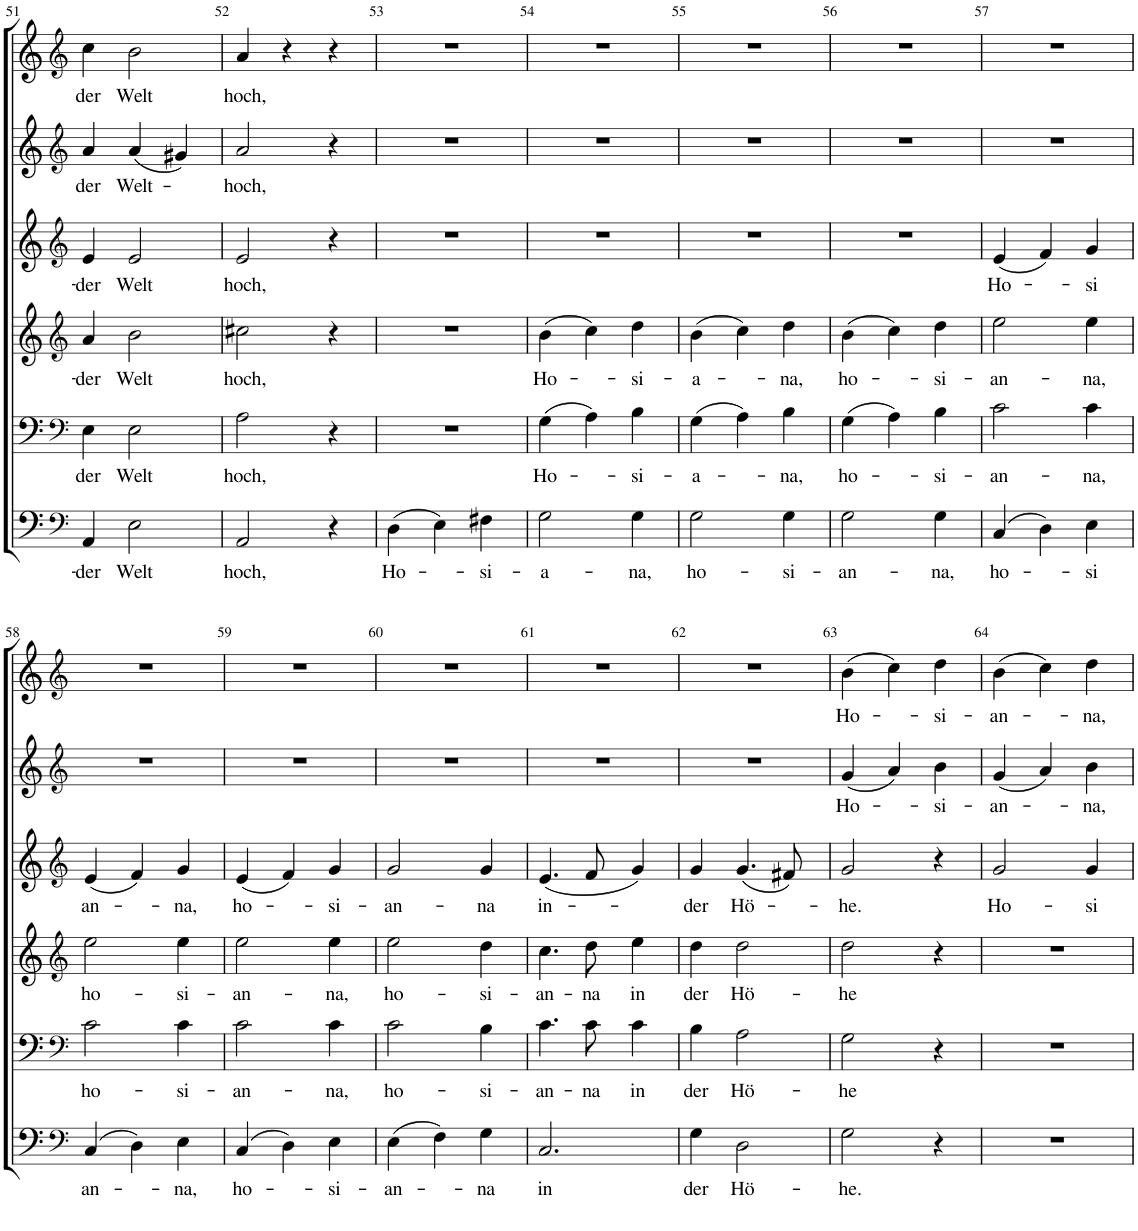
**kern	**text	**kern	**text	**kern	**text	**kern	**text	**kern	**text	**kern	**text
*part6	*part6	*part5	*part5	*part4	*part4	*part3	*part3	*part2	*part2	*part1	*part1
*staff6	*staff6	*staff5	*staff5	*staff4	*staff4	*staff3	*staff3	*staff2	*staff2	*staff1	*staff1
*I"2. Baß	*	*I"1. Baß	*	*I"Tenor	*	*I"Alt	*	*I"2. Sopran	*	*I"1. Sopran	*
!!LO:PB:g=z
*clefF4	*	*clefF4	*	*clefG2	*	*clefG2	*	*clefG2	*	*clefG2	*
*k[]	*	*k[]	*	*k[]	*	*k[]	*	*k[]	*	*k[]	*
*M3/4	*	*M3/4	*	*M3/4	*	*M3/4	*	*M3/4	*	*M3/4	*
=51	=51	=51	=51	=51	=51	=51	=51	=51	=51	=51	=51
!	!LO:LY:b	!	!LO:LY:b	!	!LO:LY:b	!	!LO:LY:b	!	!LO:LY:b	!	!LO:LY:b
4AA/	der	4E\	der	4a/	der	4e/	der	4a/	der	4cc\	der
!	!LO:LY:b	!	!LO:LY:b	!	!LO:LY:b	!	!LO:LY:b	!	!LO:LY:b	!	!LO:LY:b
2E\	Welt	2E\	Welt	2b\	Welt	2e/	Welt	(4a/	Welt-	2b\	Welt
.	.	.	.	.	.	.	.	4g#X/)	.	.	.
=52	=52	=52	=52	=52	=52	=52	=52	=52	=52	=52	=52
!	!LO:LY:b	!	!LO:LY:b	!	!LO:LY:b	!	!LO:LY:b	!	!LO:LY:b	!	!LO:LY:b
2AA/	hoch,	2A\	hoch,	2cc#X\	hoch,	2e/	hoch,	2a/	hoch,	4a/	hoch,
.	.	.	.	.	.	.	.	.	.	4r	.
4r	.	4r	.	4r	.	4r	.	4r	.	4r	.
=53	=53	=53	=53	=53	=53	=53	=53	=53	=53	=53	=53
!	!LO:LY:b	!	!	!	!	!	!	!	!	!	!
(4D\	Ho-	2.r	.	2.r	.	2.r	.	2.r	.	2.r	.
4E\)	.	.	.	.	.	.	.	.	.	.	.
!	!LO:LY:b	!	!	!	!	!	!	!	!	!	!
4F#X\	si-	.	.	.	.	.	.	.	.	.	.
=54	=54	=54	=54	=54	=54	=54	=54	=54	=54	=54	=54
!	!LO:LY:b	!	!LO:LY:b	!	!LO:LY:b	!	!	!	!	!	!
2G\	a-	(4G\	Ho-	(4b\	Ho-	2.r	.	2.r	.	2.r	.
.	.	4A\)	.	4cc\)	.	.	.	.	.	.	.
!	!LO:LY:b	!	!LO:LY:b	!	!LO:LY:b	!	!	!	!	!	!
4G\	na,	4B\	si-	4dd\	si-	.	.	.	.	.	.
=55	=55	=55	=55	=55	=55	=55	=55	=55	=55	=55	=55
!	!LO:LY:b	!	!LO:LY:b	!	!LO:LY:b	!	!	!	!	!	!
2G\	ho-	(4G\	a-	(4b\	a-	2.r	.	2.r	.	2.r	.
.	.	4A\)	.	4cc\)	.	.	.	.	.	.	.
!	!LO:LY:b	!	!LO:LY:b	!	!LO:LY:b	!	!	!	!	!	!
4G\	si-	4B\	na,	4dd\	na,	.	.	.	.	.	.
=56	=56	=56	=56	=56	=56	=56	=56	=56	=56	=56	=56
!	!LO:LY:b	!	!LO:LY:b	!	!LO:LY:b	!	!	!	!	!	!
2G\	an-	(4G\	ho-	(4b\	ho-	2.r	.	2.r	.	2.r	.
.	.	4A\)	.	4cc\)	.	.	.	.	.	.	.
!	!LO:LY:b	!	!LO:LY:b	!	!LO:LY:b	!	!	!	!	!	!
4G\	na,	4B\	si-	4dd\	si-	.	.	.	.	.	.
=57	=57	=57	=57	=57	=57	=57	=57	=57	=57	=57	=57
!	!LO:LY:b	!	!LO:LY:b	!	!LO:LY:b	!	!LO:LY:b	!	!	!	!
(4C/	ho-	2c\	an-	2ee\	an-	(4e/	Ho-	2.r	.	2.r	.
4D\)	.	.	.	.	.	4f/)	.	.	.	.	.
!	!LO:LY:b	!	!LO:LY:b	!	!LO:LY:b	!	!LO:LY:b	!	!	!	!
4E\	si	4c\	na,	4ee\	na,	4g/	si	.	.	.	.
!!LO:LB:g=z
=58	=58	=58	=58	=58	=58	=58	=58	=58	=58	=58	=58
*clefF4	*	*clefF4	*	*clefG2	*	*clefG2	*	*clefG2	*	*clefG2	*
!	!LO:LY:b	!	!LO:LY:b	!	!LO:LY:b	!	!LO:LY:b	!	!	!	!
(4C/	an-	2c\	ho-	2ee\	ho-	(4e/	an-	2.r	.	2.r	.
4D\)	.	.	.	.	.	4f/)	.	.	.	.	.
!	!LO:LY:b	!	!LO:LY:b	!	!LO:LY:b	!	!LO:LY:b	!	!	!	!
4E\	na,	4c\	si-	4ee\	si-	4g/	na,	.	.	.	.
=59	=59	=59	=59	=59	=59	=59	=59	=59	=59	=59	=59
!	!LO:LY:b	!	!LO:LY:b	!	!LO:LY:b	!	!LO:LY:b	!	!	!	!
(4C/	ho-	2c\	an-	2ee\	an-	(4e/	ho-	2.r	.	2.r	.
4D\)	.	.	.	.	.	4f/)	.	.	.	.	.
!	!LO:LY:b	!	!LO:LY:b	!	!LO:LY:b	!	!LO:LY:b	!	!	!	!
4E\	si-	4c\	na,	4ee\	na,	4g/	si-	.	.	.	.
=60	=60	=60	=60	=60	=60	=60	=60	=60	=60	=60	=60
!	!LO:LY:b	!	!LO:LY:b	!	!LO:LY:b	!	!LO:LY:b	!	!	!	!
(4E\	an-	2c\	ho-	2ee\	ho-	2g/	an-	2.r	.	2.r	.
4F\)	.	.	.	.	.	.	.	.	.	.	.
!	!LO:LY:b	!	!LO:LY:b	!	!LO:LY:b	!	!LO:LY:b	!	!	!	!
4G\	na	4B\	si-	4dd\	si-	4g/	na	.	.	.	.
=61	=61	=61	=61	=61	=61	=61	=61	=61	=61	=61	=61
!	!LO:LY:b	!	!LO:LY:b	!	!LO:LY:b	!	!LO:LY:b	!	!	!	!
2.C/	in	4.c\	an-	4.cc\	an-	(4.e/	in-	2.r	.	2.r	.
!	!	!	!LO:LY:b	!	!LO:LY:b	!	!	!	!	!	!
.	.	8c\	na	8dd\	na	8f/	.	.	.	.	.
!	!	!	!LO:LY:b	!	!LO:LY:b	!	!	!	!	!	!
.	.	4c\	in	4ee\	in	4g/)	.	.	.	.	.
=62	=62	=62	=62	=62	=62	=62	=62	=62	=62	=62	=62
!	!LO:LY:b	!	!LO:LY:b	!	!LO:LY:b	!	!LO:LY:b	!	!	!	!
4G\	der	4B\	der	4dd\	der	4g/	der	2.r	.	2.r	.
!	!LO:LY:b	!	!LO:LY:b	!	!LO:LY:b	!	!LO:LY:b	!	!	!	!
2D\	Hö-	2A\	Hö-	2dd\	Hö-	(4.g/	Hö-	.	.	.	.
.	.	.	.	.	.	8f#X/)	.	.	.	.	.
=63	=63	=63	=63	=63	=63	=63	=63	=63	=63	=63	=63
!	!LO:LY:b	!	!LO:LY:b	!	!LO:LY:b	!	!LO:LY:b	!	!LO:LY:b	!	!LO:LY:b
2G\	he.	2G\	he	2dd\	he	2g/	he.	(4g/	Ho-	(4b\	Ho-
.	.	.	.	.	.	.	.	4a/)	.	4cc\)	.
!	!	!	!	!	!	!	!	!	!LO:LY:b	!	!LO:LY:b
4r	.	4r	.	4r	.	4r	.	4b\	si-	4dd\	si-
=64	=64	=64	=64	=64	=64	=64	=64	=64	=64	=64	=64
!	!	!	!	!	!	!	!LO:LY:b	!	!LO:LY:b	!	!LO:LY:b
2.r	.	2.r	.	2.r	.	2g/	Ho-	(4g/	an-	(4b\	an-
.	.	.	.	.	.	.	.	4a/)	.	4cc\)	.
!	!	!	!	!	!	!	!LO:LY:b	!	!LO:LY:b	!	!LO:LY:b
.	.	.	.	.	.	4g/	si	4b\	na,	4dd\	na,
=	=	=	=	=	=	=	=	=	=	=	=
*-	*-	*-	*-	*-	*-	*-	*-	*-	*-	*-	*-
